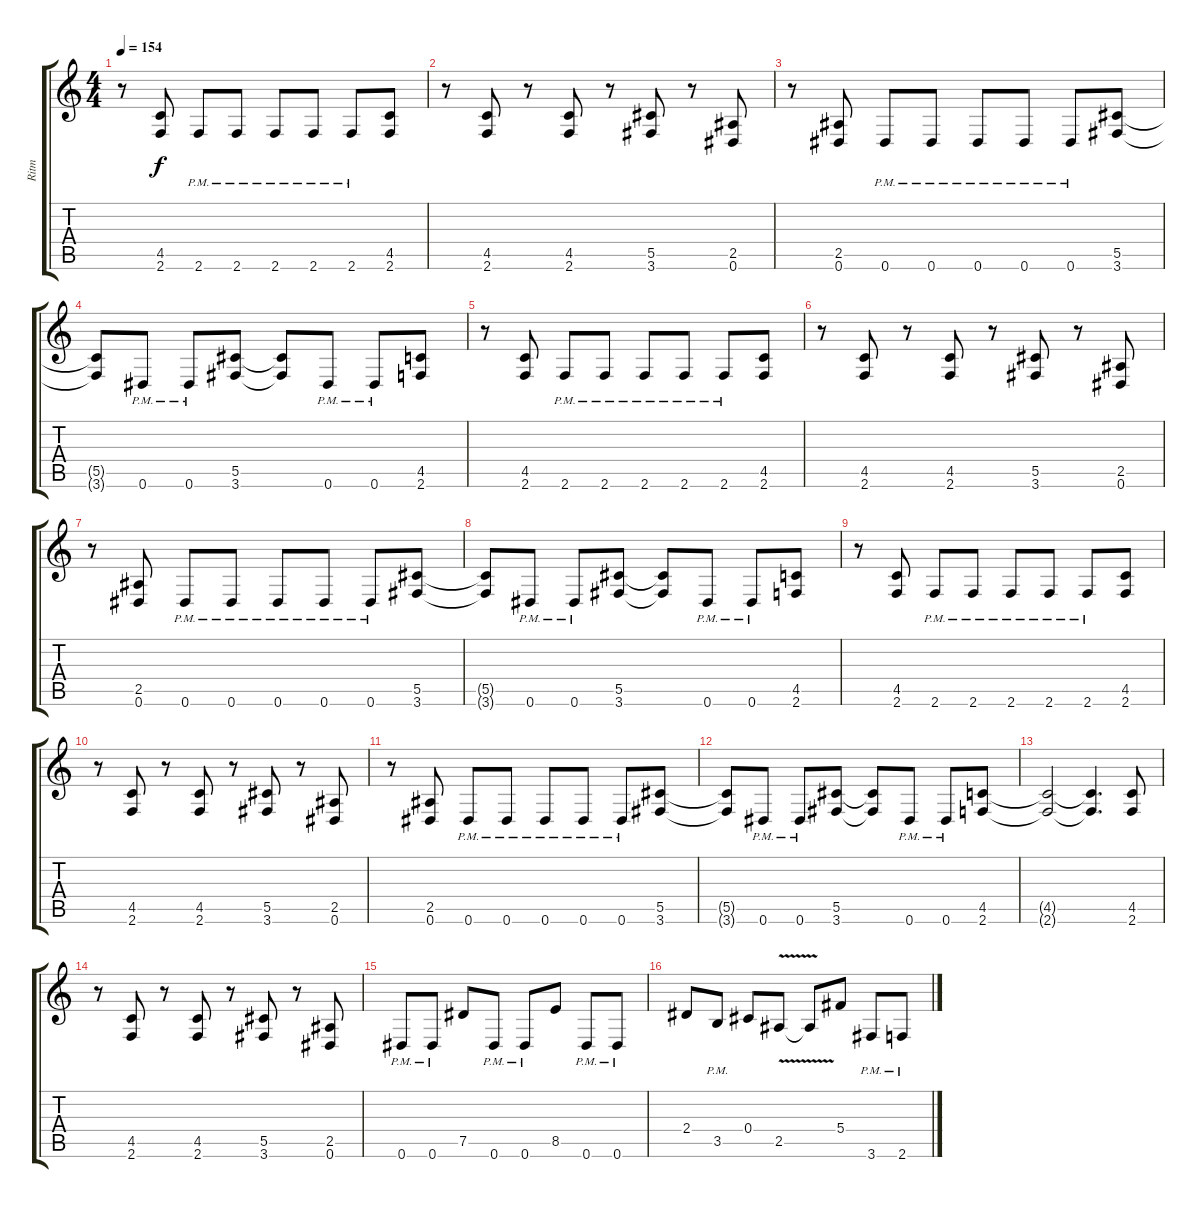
\track ("Ritm" "Ritm") {instrument distortionguitar}
\staff {score tabs}
\tuning (Eb4 Bb3 Gb3 Db3 Ab2 Eb2) {hide}
\ts (4 4)
\tempo 154
\clef g2
\ks c
r.8{dy f} (4.5 2.6).8 2.6{pm}.8 2.6{pm}.8 2.6{pm}.8 2.6{pm}.8 2.6{pm}.8 (4.5 2.6).8 |
r.8 (4.5 2.6).8 r.8 (4.5 2.6).8 r.8 (5.5 3.6).8 r.8 (2.5 0.6).8 |
r.8 (2.5 0.6).8 0.6{pm}.8 0.6{pm}.8 0.6{pm}.8 0.6{pm}.8 0.6{pm}.8 (5.5 3.6).8 |
(5.5{t} 3.6{t}).8 0.6{pm}.8 0.6{pm}.8 (5.5 3.6).8 (5.5{t} 3.6{t}).8 0.6{pm}.8 0.6{pm}.8 (4.5 2.6).8 |
r.8 (4.5 2.6).8 2.6{pm}.8 2.6{pm}.8 2.6{pm}.8 2.6{pm}.8 2.6{pm}.8 (4.5 2.6).8 |
r.8 (4.5 2.6).8 r.8 (4.5 2.6).8 r.8 (5.5 3.6).8 r.8 (2.5 0.6).8 |
r.8 (2.5 0.6).8 0.6{pm}.8 0.6{pm}.8 0.6{pm}.8 0.6{pm}.8 0.6{pm}.8 (5.5 3.6).8 |
(5.5{t} 3.6{t}).8 0.6{pm}.8 0.6{pm}.8 (5.5 3.6).8 (5.5{t} 3.6{t}).8 0.6{pm}.8 0.6{pm}.8 (4.5 2.6).8 |
r.8 (4.5 2.6).8 2.6{pm}.8 2.6{pm}.8 2.6{pm}.8 2.6{pm}.8 2.6{pm}.8 (4.5 2.6).8 |
r.8 (4.5 2.6).8 r.8 (4.5 2.6).8 r.8 (5.5 3.6).8 r.8 (2.5 0.6).8 |
r.8 (2.5 0.6).8 0.6{pm}.8 0.6{pm}.8 0.6{pm}.8 0.6{pm}.8 0.6{pm}.8 (5.5 3.6).8 |
(5.5{t} 3.6{t}).8 0.6{pm}.8 0.6{pm}.8 (5.5 3.6).8 (5.5{t} 3.6{t}).8 0.6{pm}.8 0.6{pm}.8 (4.5 2.6).8 |
(4.5{t} 2.6{t}).2 (4.5{t} 2.6{t}).4{d} (4.5 2.6).8 |
r.8 (4.5 2.6).8 r.8 (4.5 2.6).8 r.8 (5.5 3.6).8 r.8 (2.5 0.6).8 |
0.6{pm}.8 0.6{pm}.8 7.5.8 0.6{pm}.8 0.6{pm}.8 8.5.8 0.6{pm}.8 0.6{pm}.8 |
2.4.8 3.5{pm}.8 0.4.8 2.5{v}.8 2.5{t}.8 5.4.8 3.6{pm}.8 2.6{pm}.8
